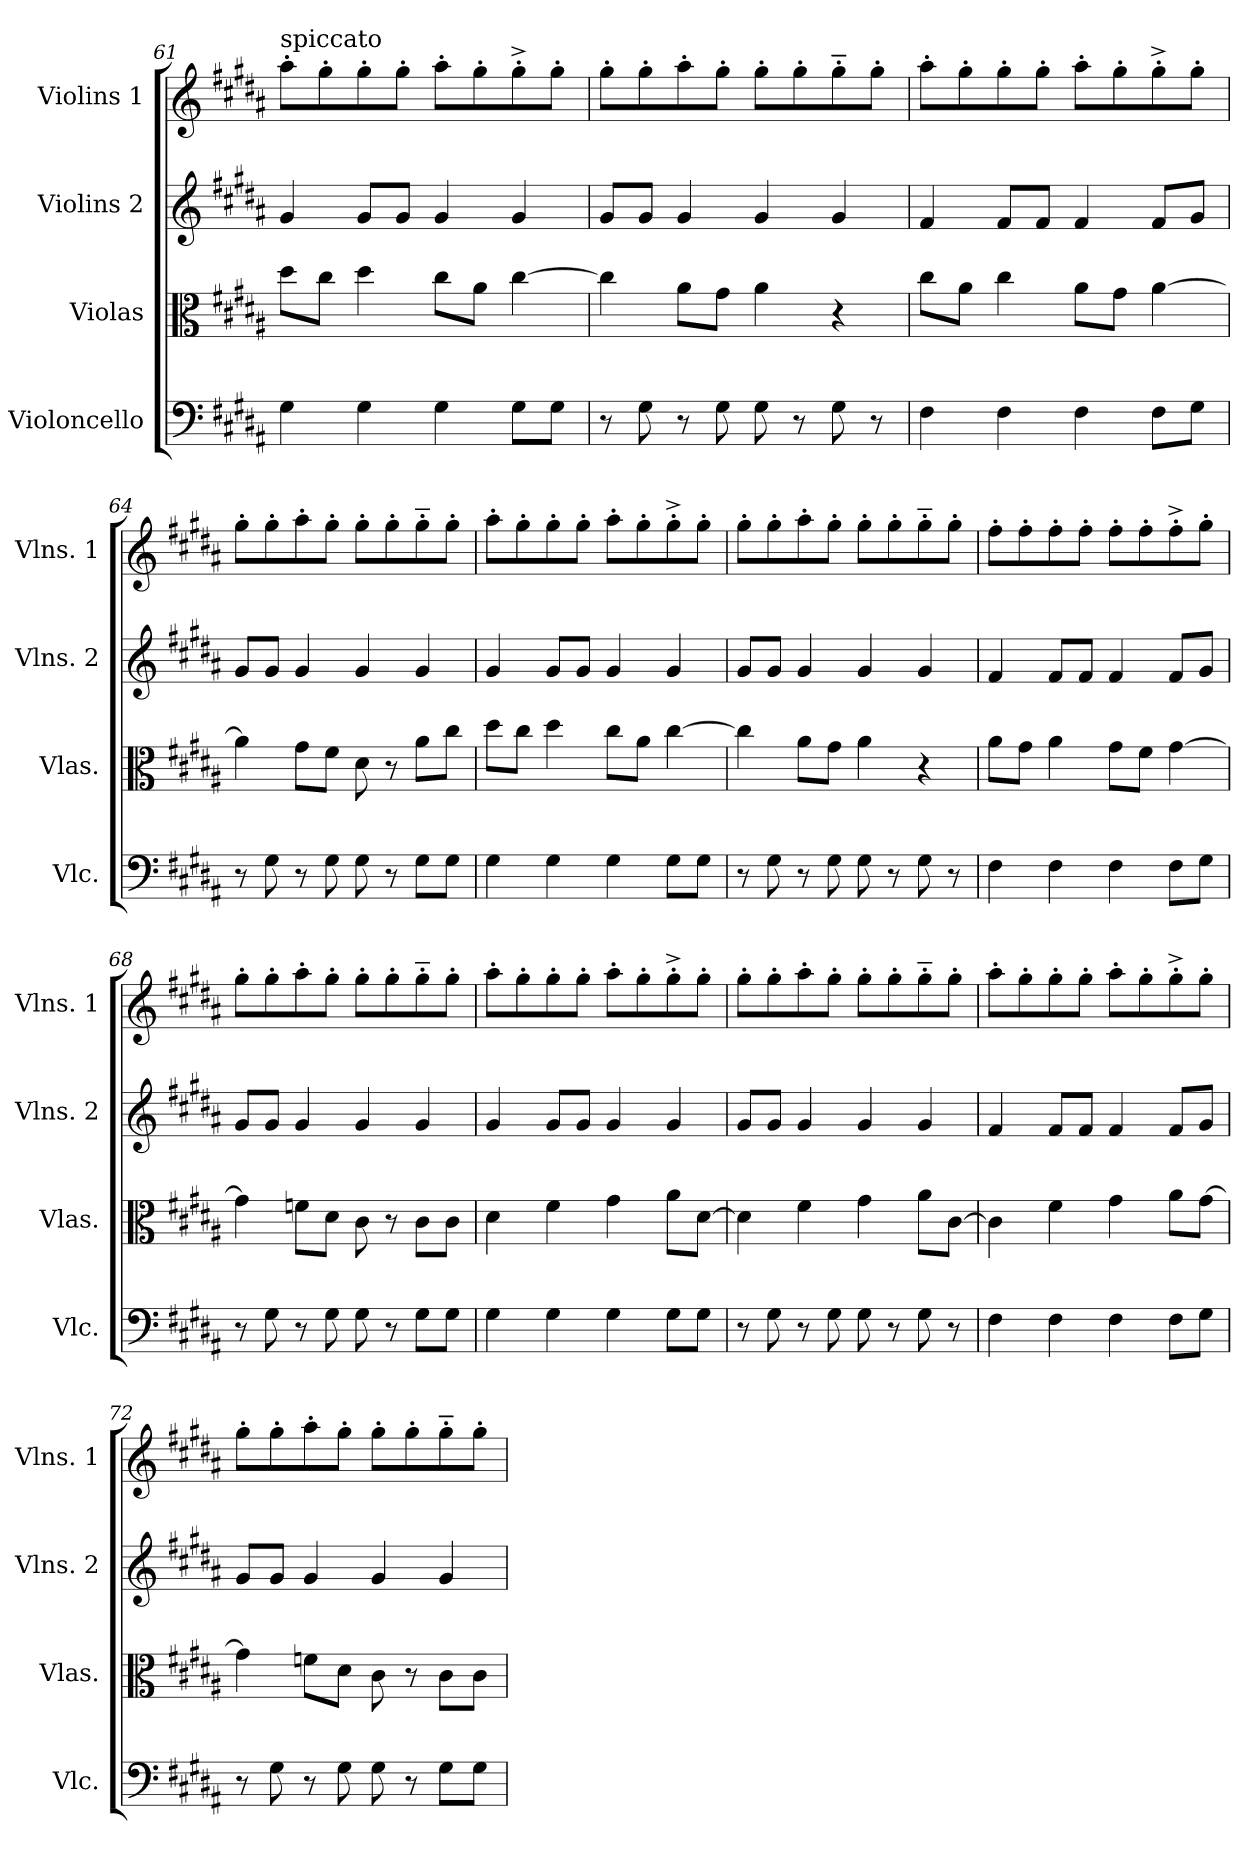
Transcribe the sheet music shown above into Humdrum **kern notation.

**kern	**kern	**kern	**kern
*part4	*part3	*part2	*part1
*staff4	*staff3	*staff2	*staff1
*I"Violoncello	*I"Violas	*I"Violins 2	*I"Violins 1
*I'Vlc.	*I'Vlas.	*I'Vlns. 2	*I'Vlns. 1
!!LO:LB:g=z
*clefF4	*clefC3	*clefG2	*clefG2
*k[f#c#g#d#a#]	*k[f#c#g#d#a#]	*k[f#c#g#d#a#]	*k[f#c#g#d#a#]
*B:	*B:	*B:	*B:
=61	=61	=61	=61
!	!	!	!LO:TX:a:t=spiccato
4G#\	8dd#\L	4g#/	8aa#'\L
.	8cc#\J	.	8gg#'\
4G#\	4dd#\	8g#/L	8gg#'\
.	.	8g#/J	8gg#'\J
4G#\	8cc#\L	4g#/	8aa#'\L
.	8a#\J	.	8gg#'\
8G#\L	[4cc#\	4g#/	8gg#^'\
8G#\J	.	.	8gg#'\J
=62	=62	=62	=62
8r	4cc#\]	8g#/L	8gg#'\L
8G#\	.	8g#/J	8gg#'\
8r	8a#\L	4g#/	8aa#'\
8G#\	8g#\J	.	8gg#'\J
8G#\	4a#\	4g#/	8gg#'\L
8r	.	.	8gg#'\
8G#\	4r	4g#/	8gg#~'\
8r	.	.	8gg#'\J
=63	=63	=63	=63
4F#\	8cc#\L	4f#/	8aa#'\L
.	8a#\J	.	8gg#'\
4F#\	4cc#\	8f#/L	8gg#'\
.	.	8f#/J	8gg#'\J
4F#\	8a#\L	4f#/	8aa#'\L
.	8g#\J	.	8gg#'\
8F#\L	[4a#\	8f#/L	8gg#^'\
8G#\J	.	8g#/J	8gg#'\J
=64	=64	=64	=64
8r	4a#\]	8g#/L	8gg#'\L
8G#\	.	8g#/J	8gg#'\
8r	8g#\L	4g#/	8aa#'\
8G#\	8f#\J	.	8gg#'\J
8G#\	8d#\	4g#/	8gg#'\L
8r	8r	.	8gg#'\
8G#\L	8a#\L	4g#/	8gg#~'\
8G#\J	8cc#\J	.	8gg#'\J
!!LO:LB:g=z
=65	=65	=65	=65
4G#\	8dd#\L	4g#/	8aa#'\L
.	8cc#\J	.	8gg#'\
4G#\	4dd#\	8g#/L	8gg#'\
.	.	8g#/J	8gg#'\J
4G#\	8cc#\L	4g#/	8aa#'\L
.	8a#\J	.	8gg#'\
8G#\L	[4cc#\	4g#/	8gg#^'\
8G#\J	.	.	8gg#'\J
=66	=66	=66	=66
8r	4cc#\]	8g#/L	8gg#'\L
8G#\	.	8g#/J	8gg#'\
8r	8a#\L	4g#/	8aa#'\
8G#\	8g#\J	.	8gg#'\J
8G#\	4a#\	4g#/	8gg#'\L
8r	.	.	8gg#'\
8G#\	4r	4g#/	8gg#~'\
8r	.	.	8gg#'\J
=67	=67	=67	=67
4F#\	8a#\L	4f#/	8ff#'\L
.	8g#\J	.	8ff#'\
4F#\	4a#\	8f#/L	8ff#'\
.	.	8f#/J	8ff#'\J
4F#\	8g#\L	4f#/	8ff#'\L
.	8f#\J	.	8ff#'\
8F#\L	[4g#\	8f#/L	8ff#^'\
8G#\J	.	8g#/J	8gg#'\J
=68	=68	=68	=68
8r	4g#\]	8g#/L	8gg#'\L
8G#\	.	8g#/J	8gg#'\
8r	8fn\L	4g#/	8aa#'\
8G#\	8d#\J	.	8gg#'\J
8G#\	8c#\	4g#/	8gg#'\L
8r	8r	.	8gg#'\
8G#\L	8c#\L	4g#/	8gg#~'\
8G#\J	8c#\J	.	8gg#'\J
!!LO:PB:g=z
=69	=69	=69	=69
4G#\	4d#\	4g#/	8aa#'\L
.	.	.	8gg#'\
4G#\	4f#\	8g#/L	8gg#'\
.	.	8g#/J	8gg#'\J
4G#\	4g#\	4g#/	8aa#'\L
.	.	.	8gg#'\
8G#\L	8a#\L	4g#/	8gg#^'\
8G#\J	[8d#\J	.	8gg#'\J
=70	=70	=70	=70
8r	4d#\]	8g#/L	8gg#'\L
8G#\	.	8g#/J	8gg#'\
8r	4f#\	4g#/	8aa#'\
8G#\	.	.	8gg#'\J
8G#\	4g#\	4g#/	8gg#'\L
8r	.	.	8gg#'\
8G#\	8a#\L	4g#/	8gg#~'\
8r	[8c#\J	.	8gg#'\J
=71	=71	=71	=71
4F#\	4c#\]	4f#/	8aa#'\L
.	.	.	8gg#'\
4F#\	4f#\	8f#/L	8gg#'\
.	.	8f#/J	8gg#'\J
4F#\	4g#\	4f#/	8aa#'\L
.	.	.	8gg#'\
8F#\L	8a#\L	8f#/L	8gg#^'\
8G#\J	[8g#\J	8g#/J	8gg#'\J
=72	=72	=72	=72
8r	4g#\]	8g#/L	8gg#'\L
8G#\	.	8g#/J	8gg#'\
8r	8fn\L	4g#/	8aa#'\
8G#\	8d#\J	.	8gg#'\J
8G#\	8c#\	4g#/	8gg#'\L
8r	8r	.	8gg#'\
8G#\L	8c#\L	4g#/	8gg#~'\
8G#\J	8c#\J	.	8gg#'\J
=	=	=	=
*-	*-	*-	*-
